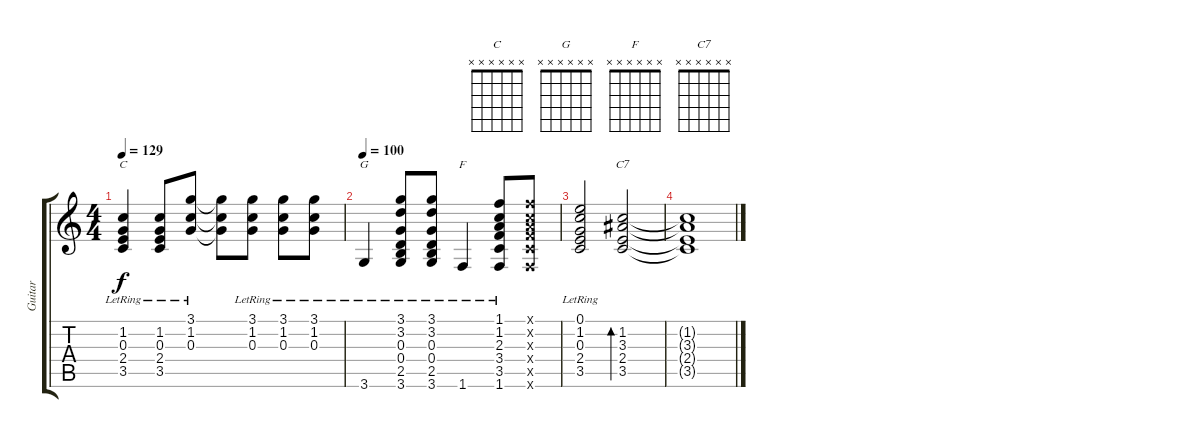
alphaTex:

\track ("Guitar" "Guitar") {instrument electricguitarclean}
\staff {score tabs}
\tuning (E4 B3 G3 D3 A2 E2) {hide}
\chord ("C" x x x x x x)
\chord ("G" x x x x x x)
\chord ("F" x x x x x x)
\chord ("C7" x x x x x x)
\ts (4 4)
\tempo 129
\clef g2
\ks c
(1.2{lr} 0.3{lr} 2.4{lr} 3.5{lr}).4{ch "C" dy f} (1.2{lr} 0.3{lr} 2.4{lr} 3.5{lr}).8 (3.1{lr} 1.2{lr} 0.3{lr}).8 (3.1{t} 1.2{t} 0.3{t}).8 (3.1{lr} 1.2{lr} 0.3{lr}).8 (3.1{lr} 1.2{lr} 0.3{lr}).8 (3.1{lr} 1.2{lr} 0.3{lr}).8 |
\tempo 100
3.6{lr}.4{ch "G"} (3.1{lr} 3.2{lr} 0.3{lr} 0.4{lr} 2.5{lr} 3.6{lr}).8 (3.1{lr} 3.2{lr} 0.3{lr} 0.4{lr} 2.5{lr} 3.6{lr}).8 1.6{lr}.4{ch "F"} (1.1{lr} 1.2{lr} 2.3{lr} 3.4{lr} 3.5{lr} 1.6{lr}).8 (1.1{x} 1.2{x} 2.3{x} 3.4{x} 3.5{x} 1.6{x}).8 |
(0.1{lr} 1.2{lr} 0.3{lr} 2.4{lr} 3.5{lr}).2 (1.2 3.3 2.4 3.5).2{bd 480 ch "C7"} |
(1.2{t} 3.3{t} 2.4{t} 3.5{t}).1
